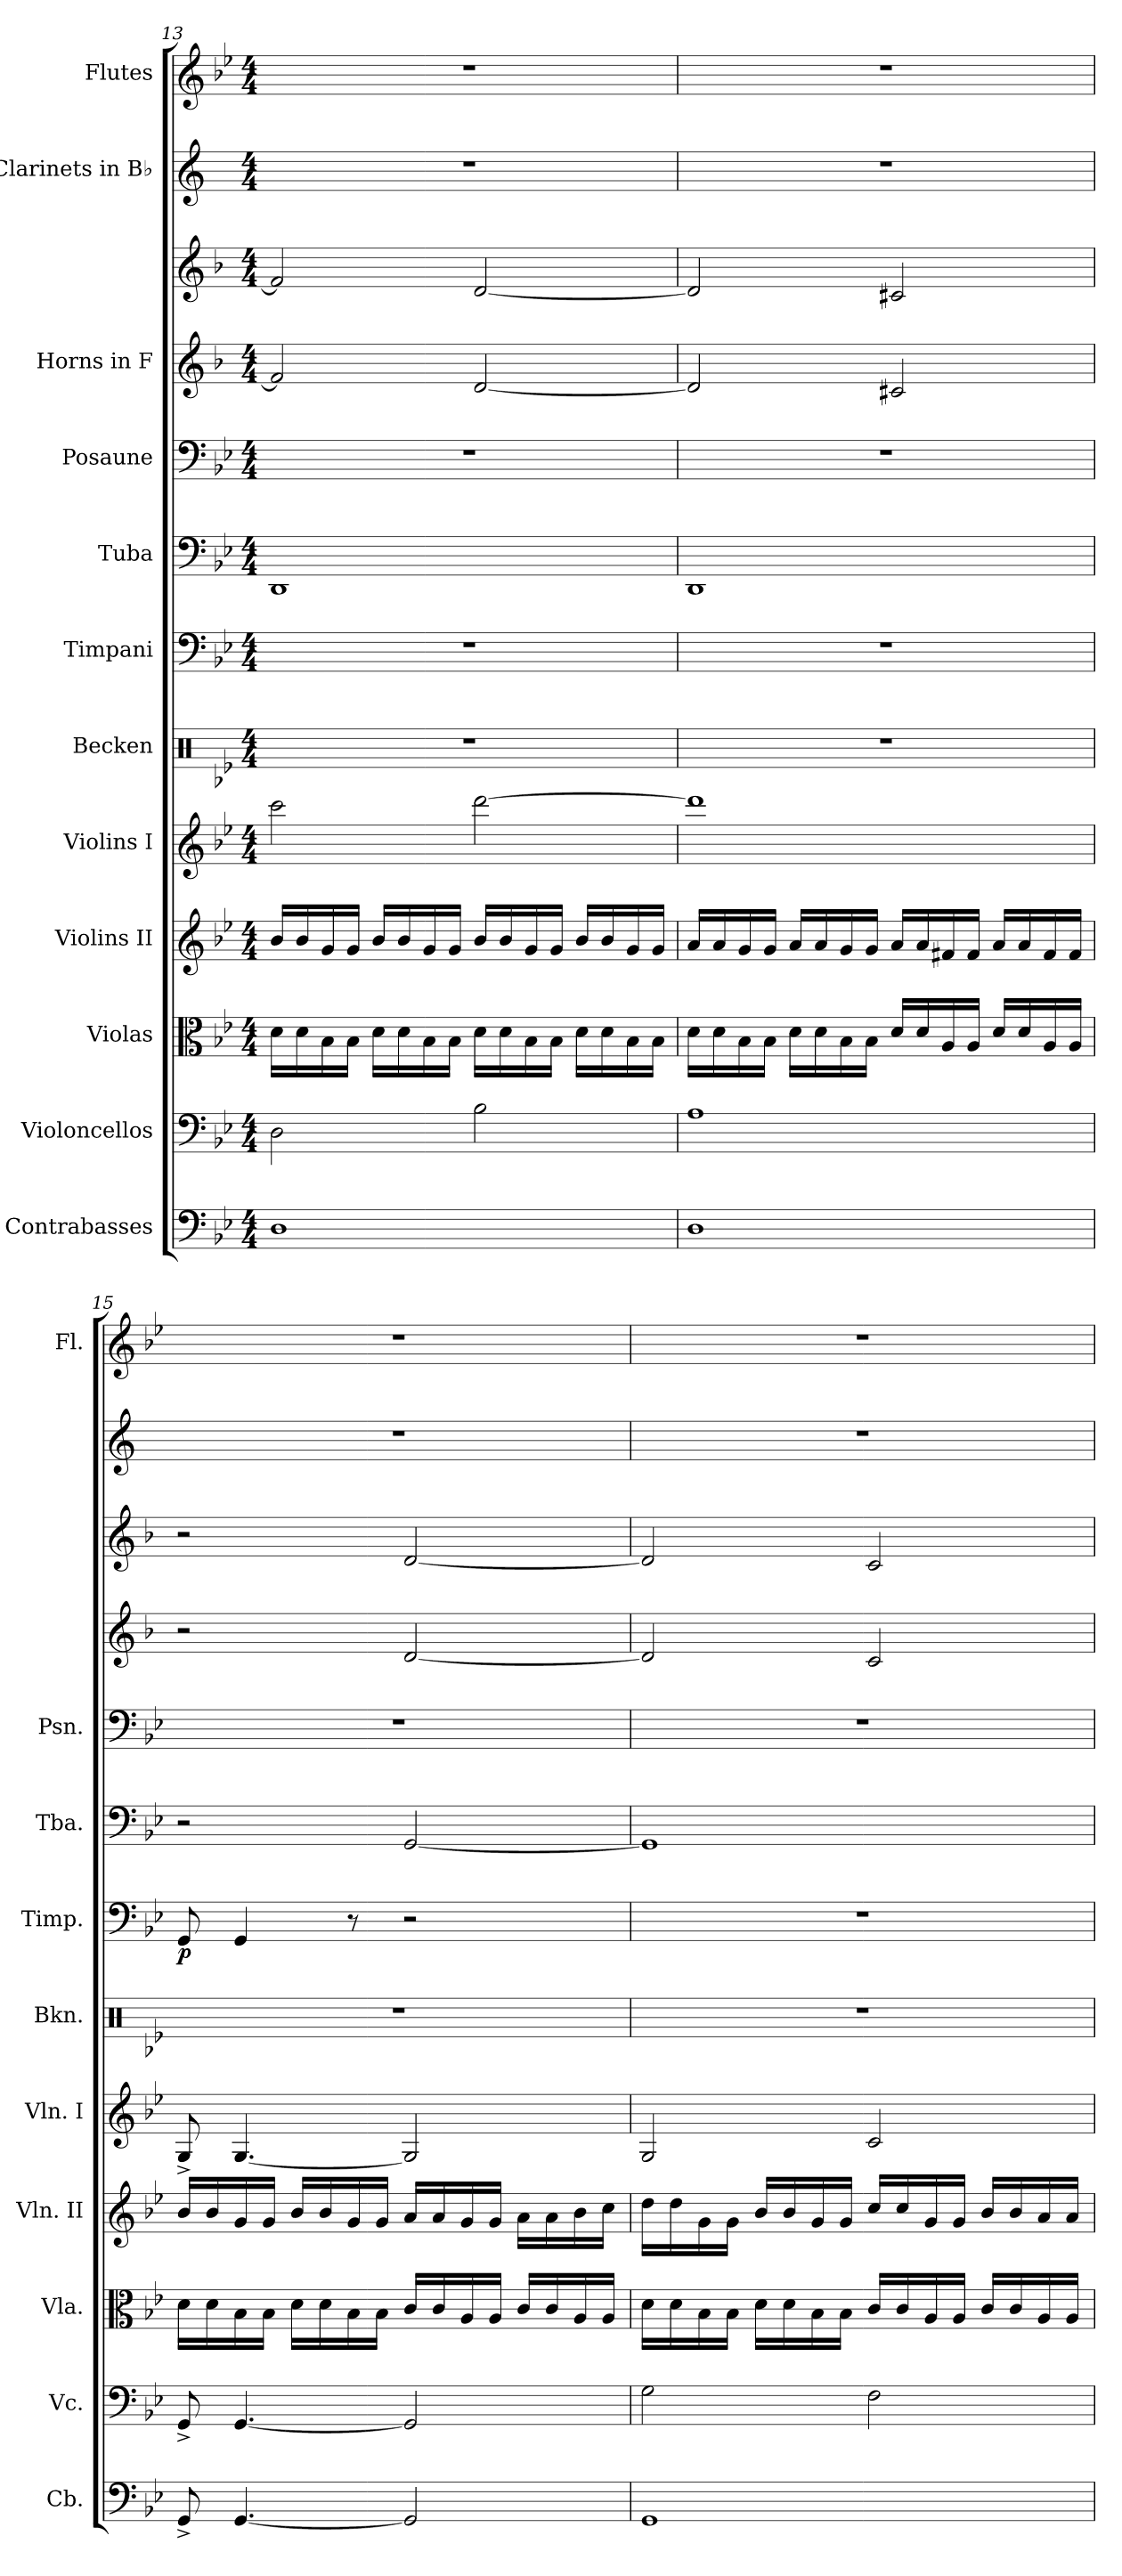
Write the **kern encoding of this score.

**kern	**kern	**kern	**kern	**kern	**kern	**kern	**dynam	**kern	**kern	**kern	**kern	**dynam	**kern	**kern
*part12	*part11	*part10	*part9	*part8	*part7	*part6	*part6	*part5	*part4	*part3	*part3	*part3	*part2	*part1
*staff13	*staff12	*staff11	*staff10	*staff9	*staff8	*staff7	*staff7	*staff6	*staff5	*staff4	*staff3	*staff3/4	*staff2	*staff1
*I"Contrabasses	*I"Violoncellos	*I"Violas	*I"Violins II	*I"Violins I	*I"Becken	*I"Timpani	*	*I"Tuba	*I"Posaune	*I"Horns in F	*	*	*I"Clarinets in B♭	*I"Flutes
*I'Cb.	*I'Vc.	*I'Vla.	*I'Vln. II	*I'Vln. I	*I'Bkn.	*I'Timp.	*	*I'Tba.	*I'Psn.	*	*	*	*	*I'Fl.
*clefF4	*clefF4	*clefC3	*clefG2	*clefG2	*clefX	*clefF4	*	*clefF4	*clefF4	*clefG2	*clefG2	*	*clefG2	*clefG2
*ITrd7c12	*	*	*	*	*	*	*	*	*	*ITrd4c7	*ITrd4c7	*	*ITrd1c2	*
*k[b-e-]	*k[b-e-]	*k[b-e-]	*k[b-e-]	*k[b-e-]	*k[b-e-]	*k[b-e-]	*	*k[b-e-]	*k[b-e-]	*k[b-e-]	*k[b-e-]	*	*k[b-e-]	*k[b-e-]
*M4/4	*M4/4	*M4/4	*M4/4	*M4/4	*M4/4	*M4/4	*	*M4/4	*M4/4	*M4/4	*M4/4	*	*M4/4	*M4/4
=13	=13	=13	=13	=13	=13	=13	=13	=13	=13	=13	=13	=13	=13	=13
1DD	2D\	16d\LL	16b-/LL	2ccc\	1r	1r	.	1DD	1r	2B-/]	2B-/]	.	1r	1r
.	.	16d\	16b-/	.	.	.	.	.	.	.	.	.	.	.
.	.	16B-\	16g/	.	.	.	.	.	.	.	.	.	.	.
.	.	16B-\JJ	16g/JJ	.	.	.	.	.	.	.	.	.	.	.
.	.	16d\LL	16b-/LL	.	.	.	.	.	.	.	.	.	.	.
.	.	16d\	16b-/	.	.	.	.	.	.	.	.	.	.	.
.	.	16B-\	16g/	.	.	.	.	.	.	.	.	.	.	.
.	.	16B-\JJ	16g/JJ	.	.	.	.	.	.	.	.	.	.	.
.	2B-\	16d\LL	16b-/LL	[2ddd\	.	.	.	.	.	[2G/	[2G/	.	.	.
.	.	16d\	16b-/	.	.	.	.	.	.	.	.	.	.	.
.	.	16B-\	16g/	.	.	.	.	.	.	.	.	.	.	.
.	.	16B-\JJ	16g/JJ	.	.	.	.	.	.	.	.	.	.	.
.	.	16d\LL	16b-/LL	.	.	.	.	.	.	.	.	.	.	.
.	.	16d\	16b-/	.	.	.	.	.	.	.	.	.	.	.
.	.	16B-\	16g/	.	.	.	.	.	.	.	.	.	.	.
.	.	16B-\JJ	16g/JJ	.	.	.	.	.	.	.	.	.	.	.
=14	=14	=14	=14	=14	=14	=14	=14	=14	=14	=14	=14	=14	=14	=14
1DD	1A	16d\LL	16a/LL	1ddd]	1r	1r	.	1DD	1r	2G/]	2G/]	.	1r	1r
.	.	16d\	16a/	.	.	.	.	.	.	.	.	.	.	.
.	.	16B-\	16g/	.	.	.	.	.	.	.	.	.	.	.
.	.	16B-\JJ	16g/JJ	.	.	.	.	.	.	.	.	.	.	.
.	.	16d\LL	16a/LL	.	.	.	.	.	.	.	.	.	.	.
.	.	16d\	16a/	.	.	.	.	.	.	.	.	.	.	.
.	.	16B-\	16g/	.	.	.	.	.	.	.	.	.	.	.
.	.	16B-\JJ	16g/JJ	.	.	.	.	.	.	.	.	.	.	.
.	.	16d/LL	16a/LL	.	.	.	.	.	.	2F#X/	2F#X/	.	.	.
.	.	16d/	16a/	.	.	.	.	.	.	.	.	.	.	.
.	.	16A/	16f#X/	.	.	.	.	.	.	.	.	.	.	.
.	.	16A/JJ	16f#/JJ	.	.	.	.	.	.	.	.	.	.	.
.	.	16d/LL	16a/LL	.	.	.	.	.	.	.	.	.	.	.
.	.	16d/	16a/	.	.	.	.	.	.	.	.	.	.	.
.	.	16A/	16f#/	.	.	.	.	.	.	.	.	.	.	.
.	.	16A/JJ	16f#/JJ	.	.	.	.	.	.	.	.	.	.	.
=15	=15	=15	=15	=15	=15	=15	=15	=15	=15	=15	=15	=15	=15	=15
!	!	!	!	!	!	!	!LO:DY:b	!	!	!	!	!	!	!
8GGG^/	8GG^/	16d\LL	16b-/LL	8G^/	1r	8GG/	p	2r	1r	2r	2r	.	1r	1r
.	.	16d\	16b-/	.	.	.	.	.	.	.	.	.	.	.
[4.GGG/	[4.GG/	16B-\	16g/	[4.G/	.	4GG/	.	.	.	.	.	.	.	.
.	.	16B-\JJ	16g/JJ	.	.	.	.	.	.	.	.	.	.	.
.	.	16d\LL	16b-/LL	.	.	.	.	.	.	.	.	.	.	.
.	.	16d\	16b-/	.	.	.	.	.	.	.	.	.	.	.
.	.	16B-\	16g/	.	.	8r	.	.	.	.	.	.	.	.
.	.	16B-\JJ	16g/JJ	.	.	.	.	.	.	.	.	.	.	.
!	!	!	!	!	!	!	!	!	!	!	!	!LO:DY:b=2	!	!
!	!	!	!	!	!	!	!	!	!	!	!	!LO:DY:n=1:b	!	!
2GGG/]	2GG/]	16c/LL	16a/LL	2G/]	.	2r	.	[2GG/	.	[2G/	[2G/	mf mf	.	.
.	.	16c/	16a/	.	.	.	.	.	.	.	.	.	.	.
.	.	16A/	16g/	.	.	.	.	.	.	.	.	.	.	.
.	.	16A/JJ	16g/JJ	.	.	.	.	.	.	.	.	.	.	.
.	.	16c/LL	16a\LL	.	.	.	.	.	.	.	.	.	.	.
.	.	16c/	16a\	.	.	.	.	.	.	.	.	.	.	.
.	.	16A/	16b-\	.	.	.	.	.	.	.	.	.	.	.
.	.	16A/JJ	16cc\JJ	.	.	.	.	.	.	.	.	.	.	.
!!LO:PB:g=z
=16	=16	=16	=16	=16	=16	=16	=16	=16	=16	=16	=16	=16	=16	=16
1GGG	2G\	16d\LL	16dd\LL	2G/	1r	1r	.	1GG]	1r	2G/]	2G/]	.	1r	1r
.	.	16d\	16dd\	.	.	.	.	.	.	.	.	.	.	.
.	.	16B-\	16g\	.	.	.	.	.	.	.	.	.	.	.
.	.	16B-\JJ	16g\JJ	.	.	.	.	.	.	.	.	.	.	.
.	.	16d\LL	16b-/LL	.	.	.	.	.	.	.	.	.	.	.
.	.	16d\	16b-/	.	.	.	.	.	.	.	.	.	.	.
.	.	16B-\	16g/	.	.	.	.	.	.	.	.	.	.	.
.	.	16B-\JJ	16g/JJ	.	.	.	.	.	.	.	.	.	.	.
.	2F\	16c/LL	16cc/LL	2c/	.	.	.	.	.	2F/	2F/	.	.	.
.	.	16c/	16cc/	.	.	.	.	.	.	.	.	.	.	.
.	.	16A/	16g/	.	.	.	.	.	.	.	.	.	.	.
.	.	16A/JJ	16g/JJ	.	.	.	.	.	.	.	.	.	.	.
.	.	16c/LL	16b-/LL	.	.	.	.	.	.	.	.	.	.	.
.	.	16c/	16b-/	.	.	.	.	.	.	.	.	.	.	.
.	.	16A/	16a/	.	.	.	.	.	.	.	.	.	.	.
.	.	16A/JJ	16a/JJ	.	.	.	.	.	.	.	.	.	.	.
=	=	=	=	=	=	=	=	=	=	=	=	=	=	=
*-	*-	*-	*-	*-	*-	*-	*-	*-	*-	*-	*-	*-	*-	*-
